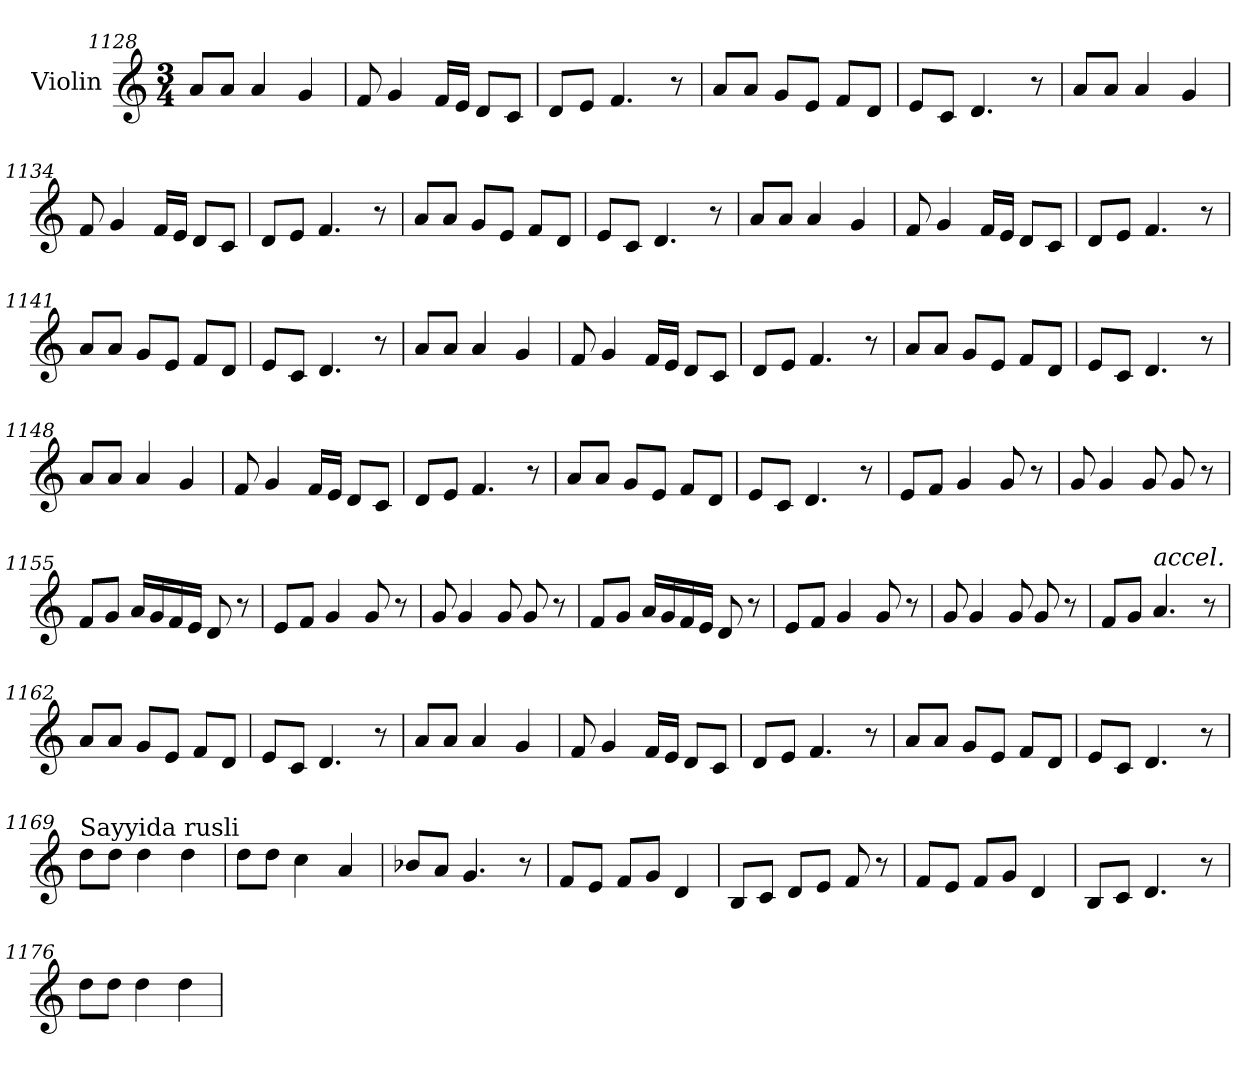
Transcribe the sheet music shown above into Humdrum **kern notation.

**kern
*part1
*staff1
*I"Violin
*clefG2
*k[]
*M3/4
=1128
8a/L
8a/J
4a/
4g/
=1129
8f/
4g/
16f/LL
16e/JJ
8d/L
8c/J
=1130
8d/L
8e/J
4.f/
8r
=1131
8a/L
8a/J
8g/L
8e/J
8f/L
8d/J
!!LO:LB:g=z
=1132
8e/L
8c/J
4.d/
8r
=1133
8a/L
8a/J
4a/
4g/
=1134
8f/
4g/
16f/LL
16e/JJ
8d/L
8c/J
=1135
8d/L
8e/J
4.f/
8r
=1136
8a/L
8a/J
8g/L
8e/J
8f/L
8d/J
=1137
8e/L
8c/J
4.d/
8r
=1138
8a/L
8a/J
4a/
4g/
!!LO:LB:g=z
=1139
8f/
4g/
16f/LL
16e/JJ
8d/L
8c/J
=1140
8d/L
8e/J
4.f/
8r
=1141
8a/L
8a/J
8g/L
8e/J
8f/L
8d/J
=1142
8e/L
8c/J
4.d/
8r
=1143
8a/L
8a/J
4a/
4g/
=1144
8f/
4g/
16f/LL
16e/JJ
8d/L
8c/J
!!LO:LB:g=z
=1145
8d/L
8e/J
4.f/
8r
=1146
8a/L
8a/J
8g/L
8e/J
8f/L
8d/J
=1147
8e/L
8c/J
4.d/
8r
=1148
8a/L
8a/J
4a/
4g/
=1149
8f/
4g/
16f/LL
16e/JJ
8d/L
8c/J
=1150
8d/L
8e/J
4.f/
8r
!!LO:LB:g=z
=1151
8a/L
8a/J
8g/L
8e/J
8f/L
8d/J
=1152
8e/L
8c/J
4.d/
8r
=1153
8e/L
8f/J
4g/
8g/
8r
=1154
8g/
4g/
8g/
8g/
8r
!!LO:PB:g=z
=1155
8f/L
8g/J
16a/LL
16g/
16f/
16e/JJ
8d/
8r
=1156
8e/L
8f/J
4g/
8g/
8r
=1157
8g/
4g/
8g/
8g/
8r
=1158
8f/L
8g/J
16a/LL
16g/
16f/
16e/JJ
8d/
8r
=1159
8e/L
8f/J
4g/
8g/
8r
=1160
8g/
4g/
8g/
8g/
8r
!!LO:LB:g=z
=1161
8f/L
8g/J
!LO:TX:a:i:t=accel.
4.a/
8r
=1162
8a/L
8a/J
8g/L
8e/J
8f/L
8d/J
=1163
8e/L
8c/J
4.d/
8r
=1164
8a/L
8a/J
4a/
4g/
=1165
8f/
4g/
16f/LL
16e/JJ
8d/L
8c/J
=1166
8d/L
8e/J
4.f/
8r
!!LO:LB:g=z
=1167
*MM125
8a/L
8a/J
8g/L
8e/J
8f/L
8d/J
=1168
8e/L
8c/J
4.d/
8r
=1169
!LO:TX:a:t=Sayyida rusli
8dd\L
8dd\J
4dd\
4dd\
!!LO:LB:g=z
=1170
8dd\L
8dd\J
4cc\
4a/
=1171
8b-X/L
8a/J
4.g/
8r
=1172
8f/L
8e/J
8f/L
8g/J
4d/
!!LO:LB:g=z
=1173
8B/L
8c/J
8d/L
8e/J
8f/
8r
=1174
8f/L
8e/J
8f/L
8g/J
4d/
=1175
8B/L
8c/J
4.d/
8r
!!LO:LB:g=z
=1176
8dd\L
8dd\J
4dd\
4dd\
=
*-
